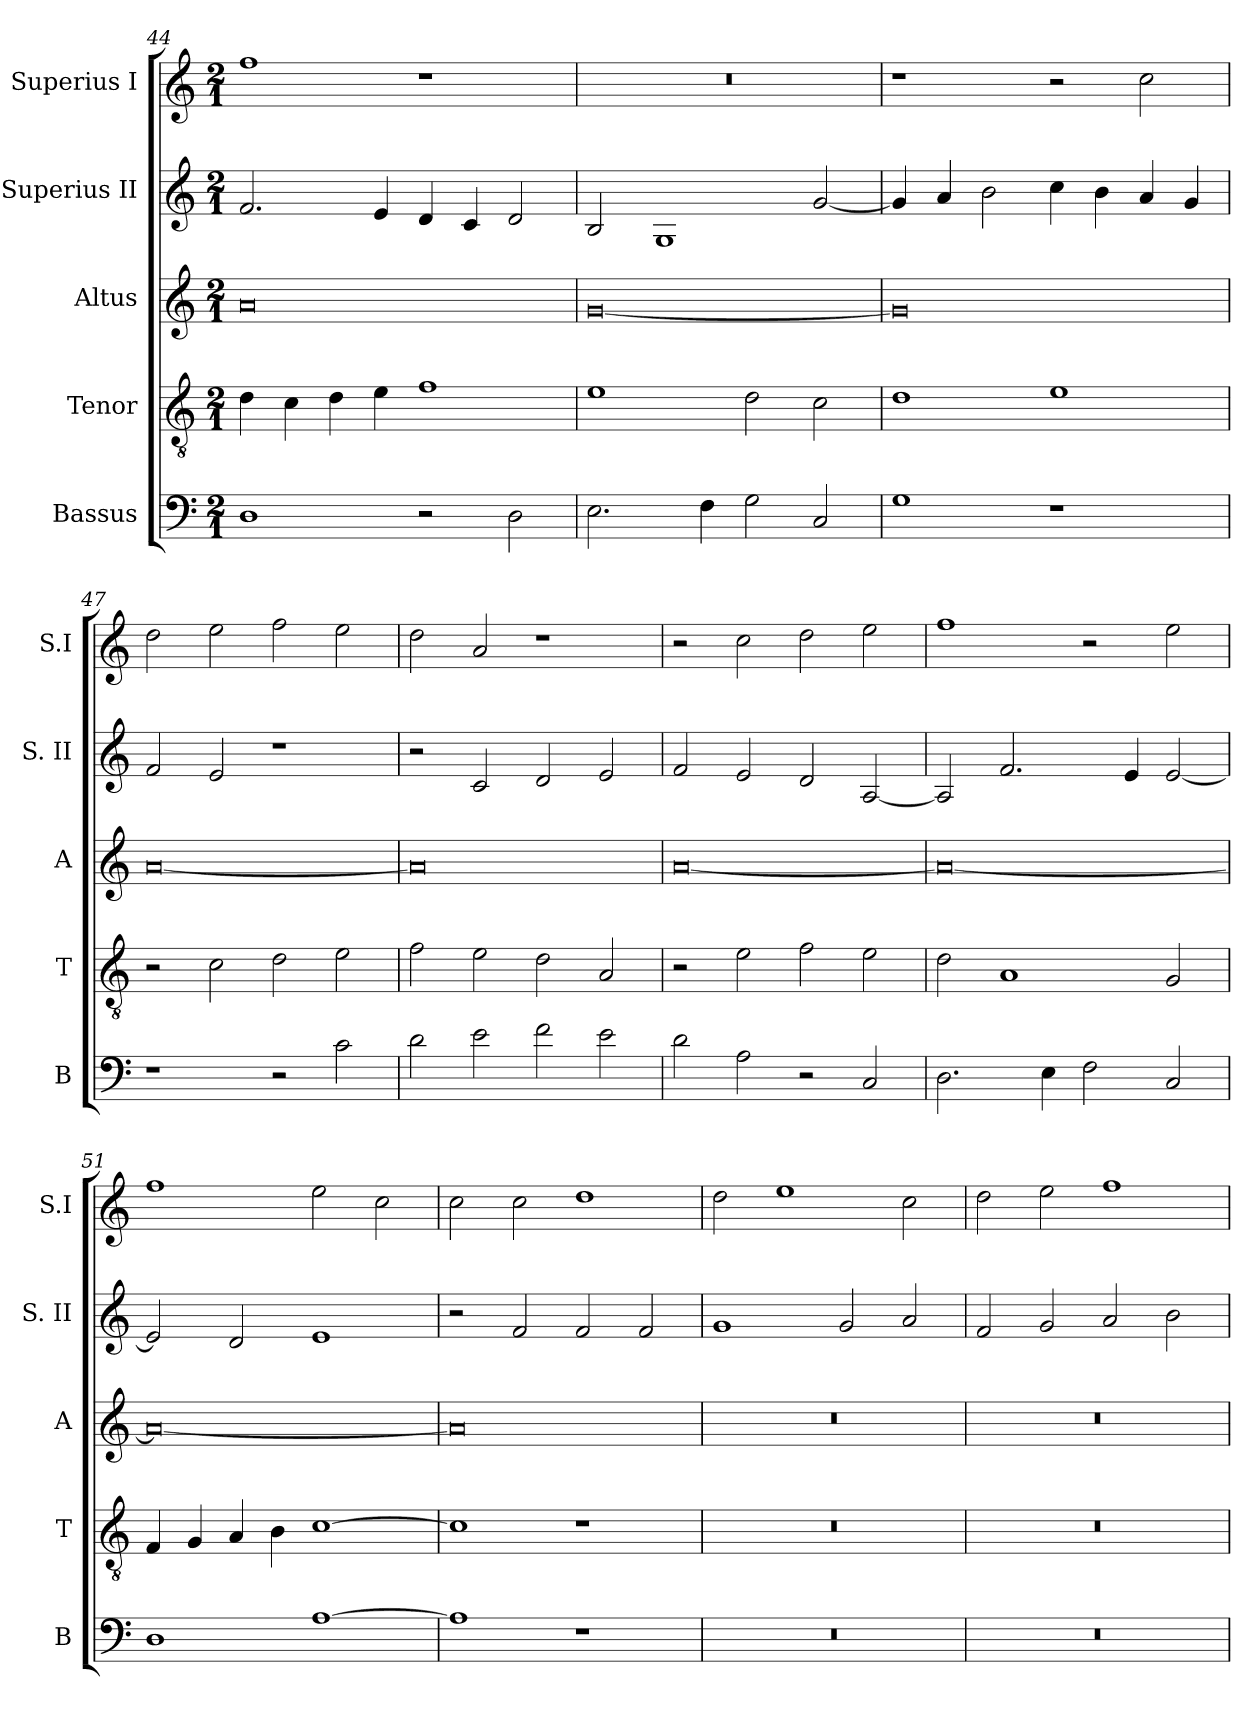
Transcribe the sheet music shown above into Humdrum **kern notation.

**kern	**kern	**kern	**kern	**kern
*part5	*part4	*part3	*part2	*part1
*staff5	*staff4	*staff3	*staff2	*staff1
*I"Bassus	*I"Tenor	*I"Altus	*I"Superius II	*I"Superius I
*I'B	*I'T	*I'A	*I'S. II	*I'S.I
*clefF4	*clefGv2	*clefG2	*clefG2	*clefG2
*k[]	*k[]	*k[]	*k[]	*k[]
*C:	*C:	*C:	*C:	*C:
*M2/1	*M2/1	*M2/1	*M2/1	*M2/1
=44	=44	=44	=44	=44
1D	4d	0a	2.f	1ff
.	4c	.	.	.
.	4d	.	.	.
.	4e	.	4e	.
2r	1f	.	4d	1r
.	.	.	4c	.
2D	.	.	2d	.
=45	=45	=45	=45	=45
2.E	1e	[0g	2B	0r
.	.	.	1G	.
4F	.	.	.	.
2G	2d	.	.	.
2C	2c	.	[2g	.
=46	=46	=46	=46	=46
1G	1d	0g]	4g]	1r
.	.	.	4a	.
.	.	.	2b	.
1r	1e	.	4cc	2r
.	.	.	4b	.
.	.	.	4a	2cc
.	.	.	4g	.
=47	=47	=47	=47	=47
1r	2r	[0a	2f	2dd
.	2c	.	2e	2ee
2r	2d	.	1r	2ff
2c	2e	.	.	2ee
=48	=48	=48	=48	=48
2d	2f	0a]	2r	2dd
2e	2e	.	2c	2a
2f	2d	.	2d	1r
2e	2A	.	2e	.
=49	=49	=49	=49	=49
2d	2r	[0a	2f	2r
2A	2e	.	2e	2cc
2r	2f	.	2d	2dd
2C	2e	.	[2A	2ee
=50	=50	=50	=50	=50
2.D	2d	0a_	2A]	1ff
.	1A	.	2.f	.
4E	.	.	.	.
2F	.	.	.	2r
.	.	.	4e	.
2C	2G	.	[2e	2ee
=51	=51	=51	=51	=51
1D	4F	0a_	2e]	1ff
.	4G	.	.	.
.	4A	.	2d	.
.	4B	.	.	.
[1A	[1c	.	1e	2ee
.	.	.	.	2cc
=52	=52	=52	=52	=52
1A]	1c]	0a]	2r	2cc
.	.	.	2f	2cc
1r	1r	.	2f	1dd
.	.	.	2f	.
=53	=53	=53	=53	=53
0r	0r	0r	1g	2dd
.	.	.	.	1ee
.	.	.	2g	.
.	.	.	2a	2cc
=54	=54	=54	=54	=54
0r	0r	0r	2f	2dd
.	.	.	2g	2ee
.	.	.	2a	1ff
.	.	.	2b	.
=	=	=	=	=
*-	*-	*-	*-	*-
